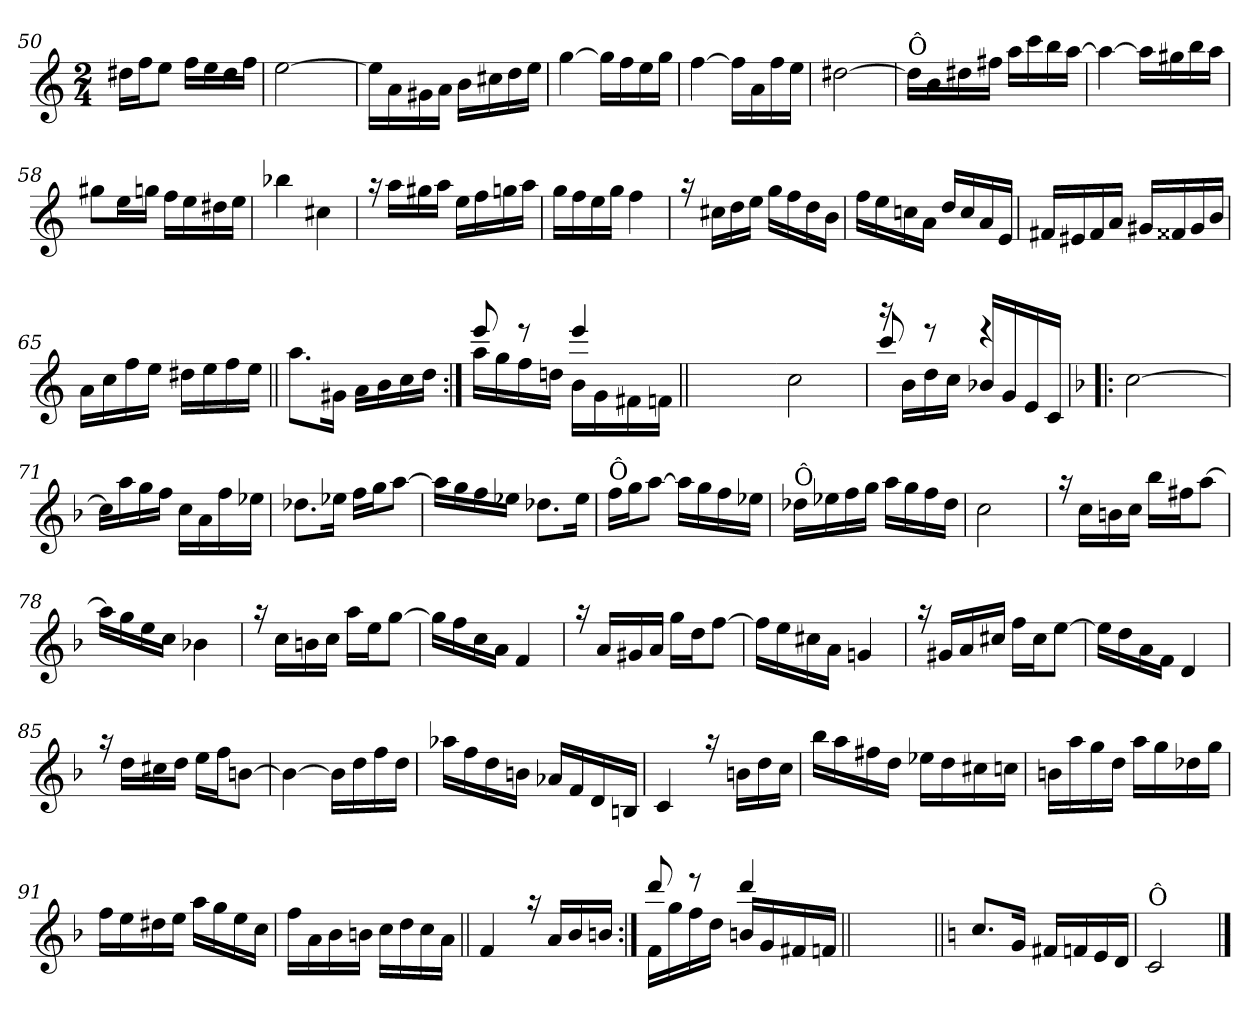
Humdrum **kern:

**kern
*part1
*staff1
*clefG2
*k[]
*C:
*M2/4
=50
*^
16dd#X\LL	2ryy
16ff\J	.
8ee\J	.
16ff\LL	.
16ee\	.
16dd#\	.
16ff\JJ	.
=51	=51
[<2ee\	4ryy
.	4ryy
=52	=52
16ee\LL]	4ryy
16a\	.
16g#X\	.
16a\JJ	.
16b\LL	4ryy
16cc#X\	.
16dd\	.
16ee\JJ	.
=53	=53
[<4gg\	4ryy
16gg\LL]	4ryy
16ff\	.
16ee\	.
16gg\JJ	.
!!LO:LB:g=z	!!
=54	=54
[<4ff\	2ryy
16ff\LL]	.
16a\	.
16ff\	.
16ee\JJ	.
=55	=55
[<2dd#X\	2ryy
=56	=56
!LO:TX:a:t=Ô	!
16dd#\LL]	2ryy
16b\	.
16dd#X\	.
16ff#X\JJ	.
16aa\LL	.
16ccc\	.
16bb\	.
[<16aa\JJ	.
=57	=57
4aa\_	2ryy
16aa\LL]	.
16gg#X\	.
16bb\	.
16aa\JJ	.
=58	=58
8gg#X\L	2ryy
16ee\L	.
16ggn\JJ	.
16ff\LL	.
16ee\	.
16dd#X\	.
16ee\JJ	.
=59	=59
4bb-X\	2ryy
4cc#X\	.
!!LO:LB:g=z	!!
=60	=60
16raa	2ryy
16aa\LL	.
16gg#X\	.
16aa\JJ	.
16ee\LL	.
16ff\	.
16ggn\	.
16aa\JJ	.
=61	=61
16gg\LL	2ryy
16ff\	.
16ee\	.
16gg\JJ	.
4ff\	.
=62	=62
16raa	4ryy
16cc#X\LL	.
16dd\	.
16ee\JJ	.
16gg\LL	4ryy
16ff\	.
16dd\	.
16b\JJ	.
=63	=63
16ff\LL	2ryy
16ee\	.
16ccn\	.
16a\JJ	.
16dd/LL	.
16cc/	.
16a/	.
16e/JJ	.
=64	=64
16f#X/LL	4ryy
16e#X/	.
16f#/	.
16a/JJ	.
16g#X/LL	4ryy
16f##X/	.
16g#/	.
16b/JJ	.
!!LO:LB:g=z	!!
=65	=65
16a\LL	4ryy
16cc\	.
16ff\	.
16ee\JJ	.
16dd#X\LL	4ryy
16ee\	.
16ff\	.
16ee\JJ	.
=66||	=66||
8.aa\L	2ryy
16g#X\Jk	.
16a\LL	.
16b\	.
16cc\	.
16dd\JJ	.
=67:|!	=67:|!
*	*^
16aa\LL	8ryy	8eee!/
16gg\	.	.
16ff\	8ryy	8reee
16ddn\JJ	.	.
16b\LL	4ryy	4eee!/
16g\	.	.
16f#X\	.	.
16fn\JJ	.	.
*v	*v	*v
=67X1||
*stria0
2ryy
!!LO:LB:g=z
=68-
*stria5
*^
2cc\	2ryy
=69	=69
*	*^
16r	8ryy	8ccc!/
16b\LL	.	.
16dd\	8ryy	8reee
16cc\JJ	.	.
16b-X/LL	4ryy	4reee
16g/	.	.
16e/	.	.
16c/JJ	.	.
*v	*v	*v
=70!|:
*k[b-]
*F:
*^
[<2cc\	4ryy
.	4ryy
=71	=71
16cc\LL]	2ryy
16aa\	.
16gg\	.
16ff\JJ	.
16cc\LL	.
16a\	.
16ff\	.
16ee-X\JJ	.
=72	=72
8.dd-X\L	2ryy
16ee-X\Jk	.
16ff\LL	.
16gg\J	.
[<8aa\J	.
!!LO:LB:g=z	!!
=73	=73
16aa\LL]	2ryy
16gg\	.
16ff\	.
16ee-X\JJ	.
8.dd-X\L	.
16ee-\Jk	.
=74	=74
!LO:TX:a:t=Ô	!
16ff\LL	2ryy
16gg\J	.
[<8aa\J	.
16aa\LL]	.
16gg\	.
16ff\	.
16ee-X\JJ	.
=75	=75
!LO:TX:a:t=Ô	!
16dd-X\LL	2ryy
16ee-X\	.
16ff\	.
16gg\JJ	.
16aa\LL	.
16gg\	.
16ff\	.
16dd-\JJ	.
=76	=76
2cc\	2ryy
=77	=77
16raa	2ryy
16cc\LL	.
16bn\	.
16cc\JJ	.
16bb-\LL	.
16ff#X\J	.
[<8aa\J	.
!!LO:LB:g=z	!!
=78	=78
16aa\LL]	2ryy
16gg\	.
16ee\	.
16cc\JJ	.
4b-X\	.
=79	=79
16raa	2ryy
16cc\LL	.
16bn\	.
16cc\JJ	.
16aa\LL	.
16ee\J	.
[<8gg\J	.
=80	=80
16gg\LL]	2ryy
16ff\	.
16cc\	.
16a\JJ	.
4f/	.
=81	=81
16raa	2ryy
16a/LL	.
16g#X/	.
16a/JJ	.
16gg\LL	.
16dd\J	.
[<8ff\J	.
=82	=82
16ff\LL]	2ryy
16ee\	.
16cc#X\	.
16a\JJ	.
4gn/	.
=83	=83
16raa	2ryy
16g#X/LL	.
16a/	.
16cc#X/JJ	.
16ff\LL	.
16cc#\J	.
[<8ee\J	.
!!LO:LB:g=z	!!
=84	=84
16ee\LL]	2ryy
16dd\	.
16a\	.
16f\JJ	.
4d/	.
=85	=85
16raa	2ryy
16dd\LL	.
16cc#X\	.
16dd\JJ	.
16ee\LL	.
16ff\J	.
[<8bn\J	.
=86	=86
4b\_	2ryy
16b\LL]	.
16dd\	.
16ff\	.
16dd\JJ	.
=87	=87
16aa-X\LL	2ryy
16ff\	.
16dd\	.
16bn\JJ	.
16a-X/LL	.
16f/	.
16d/	.
16Bn/JJ	.
=88	=88
4c/	2ryy
16raa	.
16bn\LL	.
16dd\	.
16cc\JJ	.
!!LO:LB:g=z	!!
=89	=89
16bb-\LL	2ryy
16aa\	.
16ff#X\	.
16dd\JJ	.
16ee-X\LL	.
16dd\	.
16cc#X\	.
16ccn\JJ	.
=90	=90
16bn\LL	4ryy
16aa\	.
16gg\	.
16dd\JJ	.
16aa\LL	4ryy
16gg\	.
16dd-X\	.
16gg\JJ	.
=91	=91
16ff\LL	2ryy
16ee\	.
16dd#X\	.
16ee\JJ	.
16aa\LL	.
16gg\	.
16ee\	.
16cc\JJ	.
=92	=92
16ff\LL	4ryy
16a\	.
16b-\	.
16bn\JJ	.
16cc\LL	4ryy
16dd\	.
16cc\	.
16a\JJ	.
!!LO:LB:g=z	!!
=93||	=93||
4f/	4ryy
16raa	4ryy
16a/LL	.
16b-/	.
16bn/JJ	.
=94:|!	=94:|!
*	*^
16f\LL	8ryy	8ddd/
16gg\	.	.
16ff\	8ryy	8rddd
16dd\JJ	.	.
16bn/LL	4ryy	4ddd/
16g/	.	.
16f#X/	.	.
16fn/JJ	.	.
*v	*v	*v
=94X2||
*stria0
2ryy
=95||
*stria5
*k[]
*C:
*^
8.cc/L	2ryy
16g/Jk	.
16f#X/LL	.
16fn/	.
16e/	.
16d/JJ	.
=96	=96
!LO:TX:a:t=Ô	!
2c/	2ryy
*v	*v
==
*-
